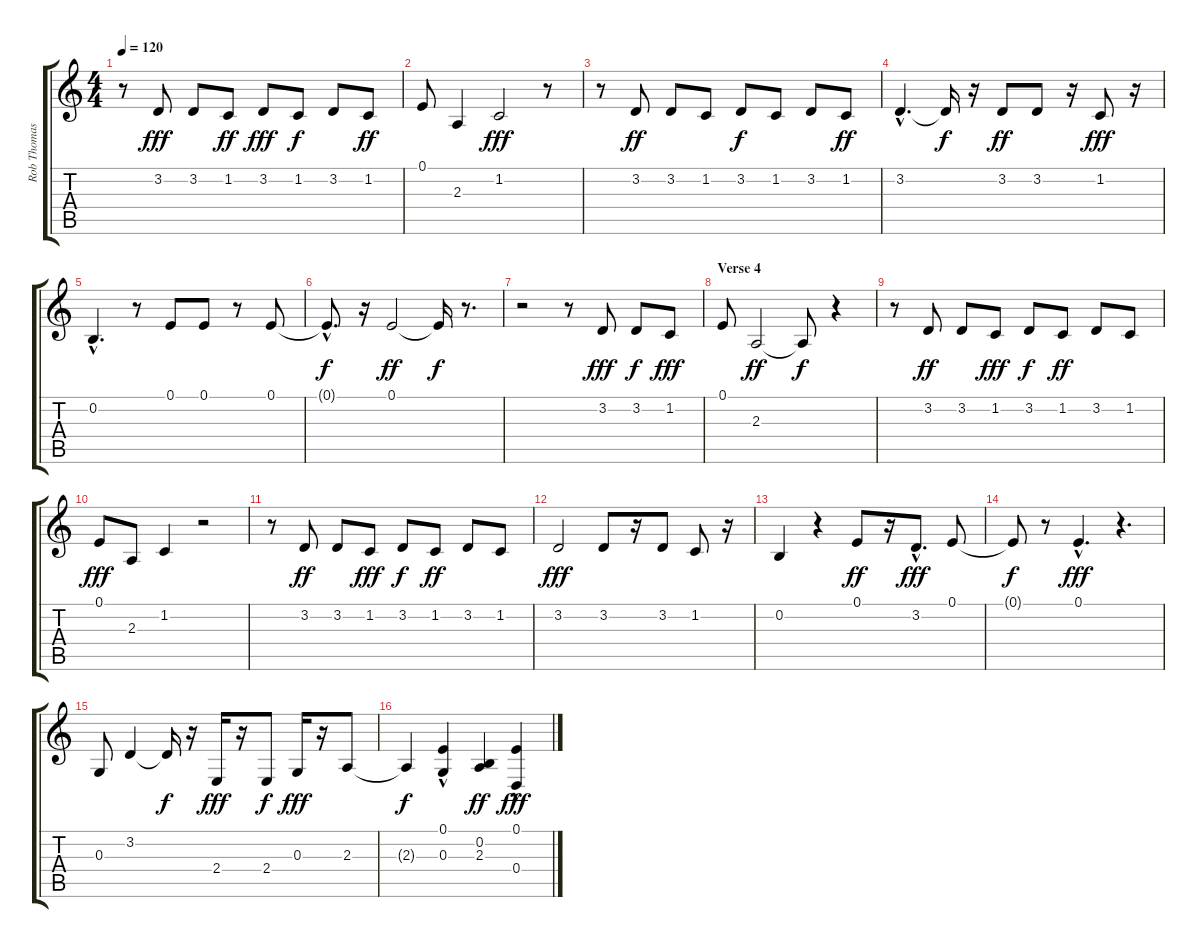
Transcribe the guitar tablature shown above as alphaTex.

\track ("Rob Thomas" "Rob Thomas") {instrument synthbrass1}
\staff {score tabs}
\tuning (E4 B3 G3 D3 A2 E2) {hide}
\ts (4 4)
\tempo 120
\clef g2
\ks c
r.8{dy f} 3.2.8{dy fff} 3.2.8 1.2.8{dy ff} 3.2.8{dy fff} 1.2.8{dy f} 3.2.8 1.2.8{dy ff} |
0.1.8 2.3.4 1.2.2{dy fff} r.8 |
r.8 3.2.8{dy ff} 3.2.8 1.2.8 3.2.8{dy f} 1.2.8 3.2.8 1.2.8{dy ff} |
3.2{hac}.4{d} 3.2{t}.16{dy f} r.16 3.2.8{dy ff} 3.2.8 r.16 1.2.8{dy fff} r.16 |
0.2{hac}.4{d} r.8 0.1.8 0.1.8 r.8 0.1.8 |
0.1{hac t}.8{d dy f} r.16 0.1.2{dy ff} 0.1{t}.16{dy f} r.8{d} |
r.2 r.8 3.2.8{dy fff} 3.2.8{dy f} 1.2.8{dy fff} |
\section ("" "Verse 4")
0.1.8 2.3.2{dy ff} 2.3{t}.8{dy f} r.4 |
r.8 3.2.8{dy ff} 3.2.8 1.2.8{dy fff} 3.2.8{dy f} 1.2.8{dy ff} 3.2.8 1.2.8 |
0.1.8{dy fff} 2.3.8 1.2.4 r.2 |
r.8 3.2.8{dy ff} 3.2.8 1.2.8{dy fff} 3.2.8{dy f} 1.2.8{dy ff} 3.2.8 1.2.8 |
3.2.2{dy fff} 3.2.8 r.16 3.2.8 1.2.8 r.16 |
0.2.4 r.4 0.1.8{dy ff} r.16 3.2{hac}.8{d dy fff} 0.1.8 |
0.1{t}.8{dy f} r.8 0.1{hac}.4{d dy fff} r.4{d} |
0.3.8 3.2.4 3.2{t}.16{dy f} r.16 2.4.16{dy fff} r.16 2.4.8{dy f} 0.3.16{dy fff} r.16 2.3.8 |
2.3{t}.4{dy f} (0.1 0.3{hac}).4 (0.2 2.3).4{dy ff} (0.1 0.4{hac}).4{dy fff}
